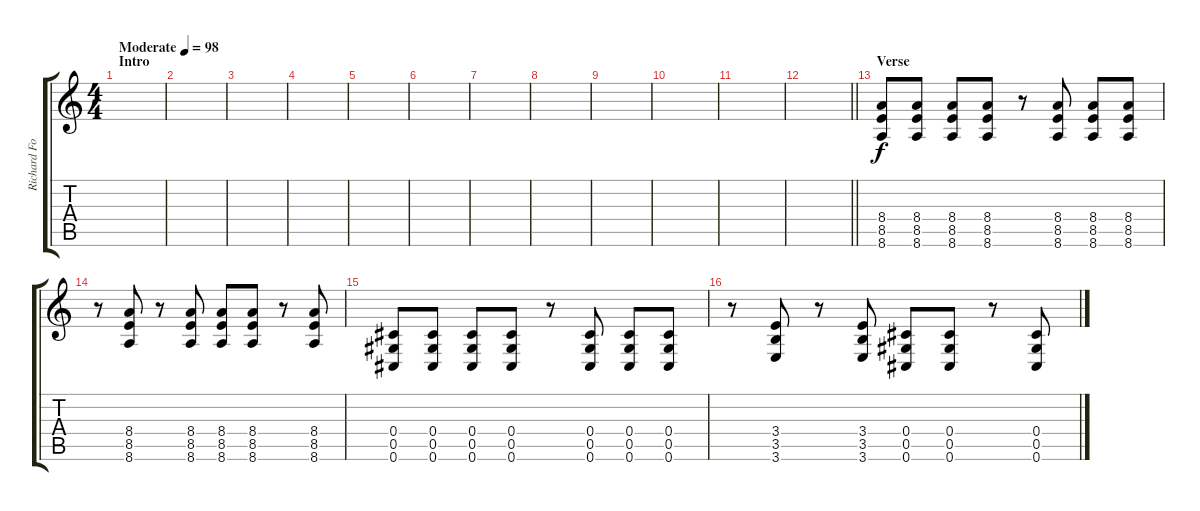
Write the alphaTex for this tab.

\track ("Richard Fortus (Rhythm)" "Richard Fo") {instrument distortionguitar}
\staff {score tabs}
\tuning (Eb4 Bb3 Gb3 Db3 Ab2 Db2) {hide}
\ts (4 4)
\section ("" "Intro")
\tempo (98 "Moderate")
\clef g2
\ks c
|
|
|
|
|
|
|
|
|
|
|
\barLineRight lightlight
|
\section ("" "Verse")
(8.4 8.5 8.6).8 (8.4 8.5 8.6).8 (8.4 8.5 8.6).8 (8.4 8.5 8.6).8 r.8 (8.4 8.5 8.6).8 (8.4 8.5 8.6).8 (8.4 8.5 8.6).8 |
r.8 (8.4 8.5 8.6).8 r.8 (8.4 8.5 8.6).8 (8.4 8.5 8.6).8 (8.4 8.5 8.6).8 r.8 (8.4 8.5 8.6).8 |
(0.4 0.5 0.6).8 (0.4 0.5 0.6).8 (0.4 0.5 0.6).8 (0.4 0.5 0.6).8 r.8 (0.4 0.5 0.6).8 (0.4 0.5 0.6).8 (0.4 0.5 0.6).8 |
r.8 (3.4 3.5 3.6).8 r.8 (3.4 3.5 3.6).8 (0.4 0.5 0.6).8 (0.4 0.5 0.6).8 r.8 (0.4 0.5 0.6).8
